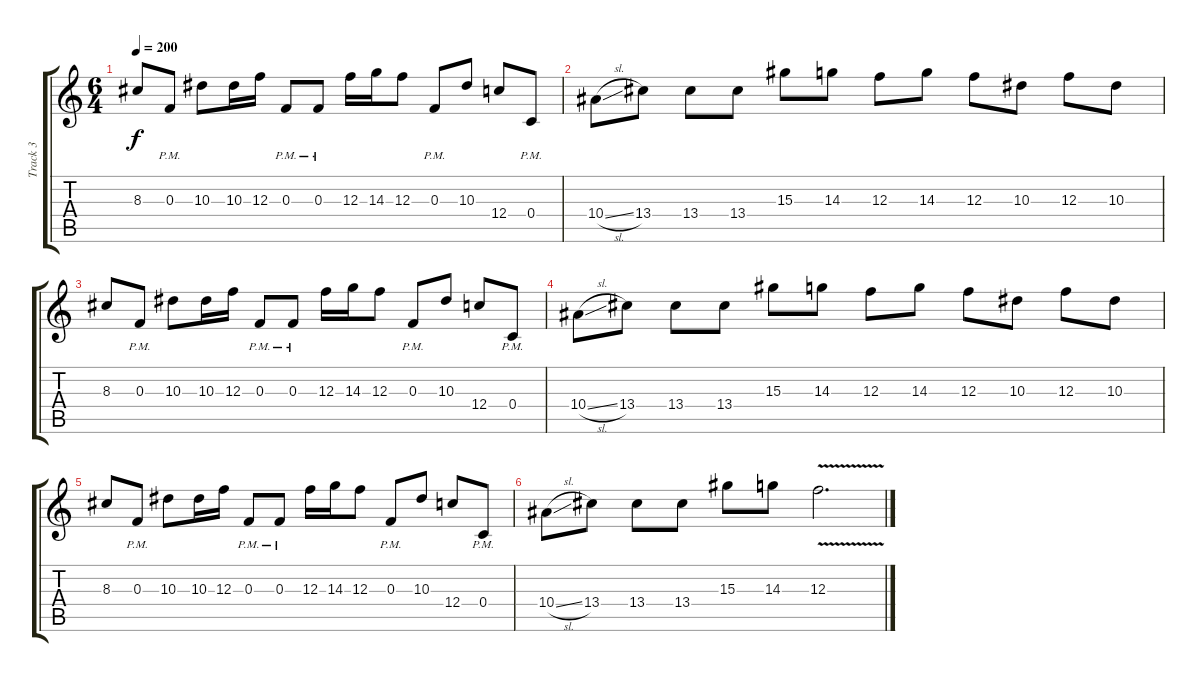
\track ("Track 3" "Track 3") {instrument distortionguitar}
\staff {score tabs}
\tuning (D4 A3 F3 C3 G2 C2) {hide}
\ts (6 4)
\tempo 200
\clef g2
\ks c
8.3.8{dy f} 0.3{pm}.8 10.3.8 10.3.16 12.3.16 0.3{pm}.8 0.3{pm}.8 12.3.16 14.3.16 12.3.8 0.3{pm}.8 10.3.8 12.4.8 0.4{pm}.8 |
10.4{sl}.8 13.4.8 13.4.8 13.4.8 15.3.8 14.3.8 12.3.8 14.3.8 12.3.8 10.3.8 12.3.8 10.3.8 |
8.3.8 0.3{pm}.8 10.3.8 10.3.16 12.3.16 0.3{pm}.8 0.3{pm}.8 12.3.16 14.3.16 12.3.8 0.3{pm}.8 10.3.8 12.4.8 0.4{pm}.8 |
10.4{sl}.8 13.4.8 13.4.8 13.4.8 15.3.8 14.3.8 12.3.8 14.3.8 12.3.8 10.3.8 12.3.8 10.3.8 |
8.3.8 0.3{pm}.8 10.3.8 10.3.16 12.3.16 0.3{pm}.8 0.3{pm}.8 12.3.16 14.3.16 12.3.8 0.3{pm}.8 10.3.8 12.4.8 0.4{pm}.8 |
10.4{sl}.8 13.4.8 13.4.8 13.4.8 15.3.8 14.3.8 12.3{v}.2{d}
